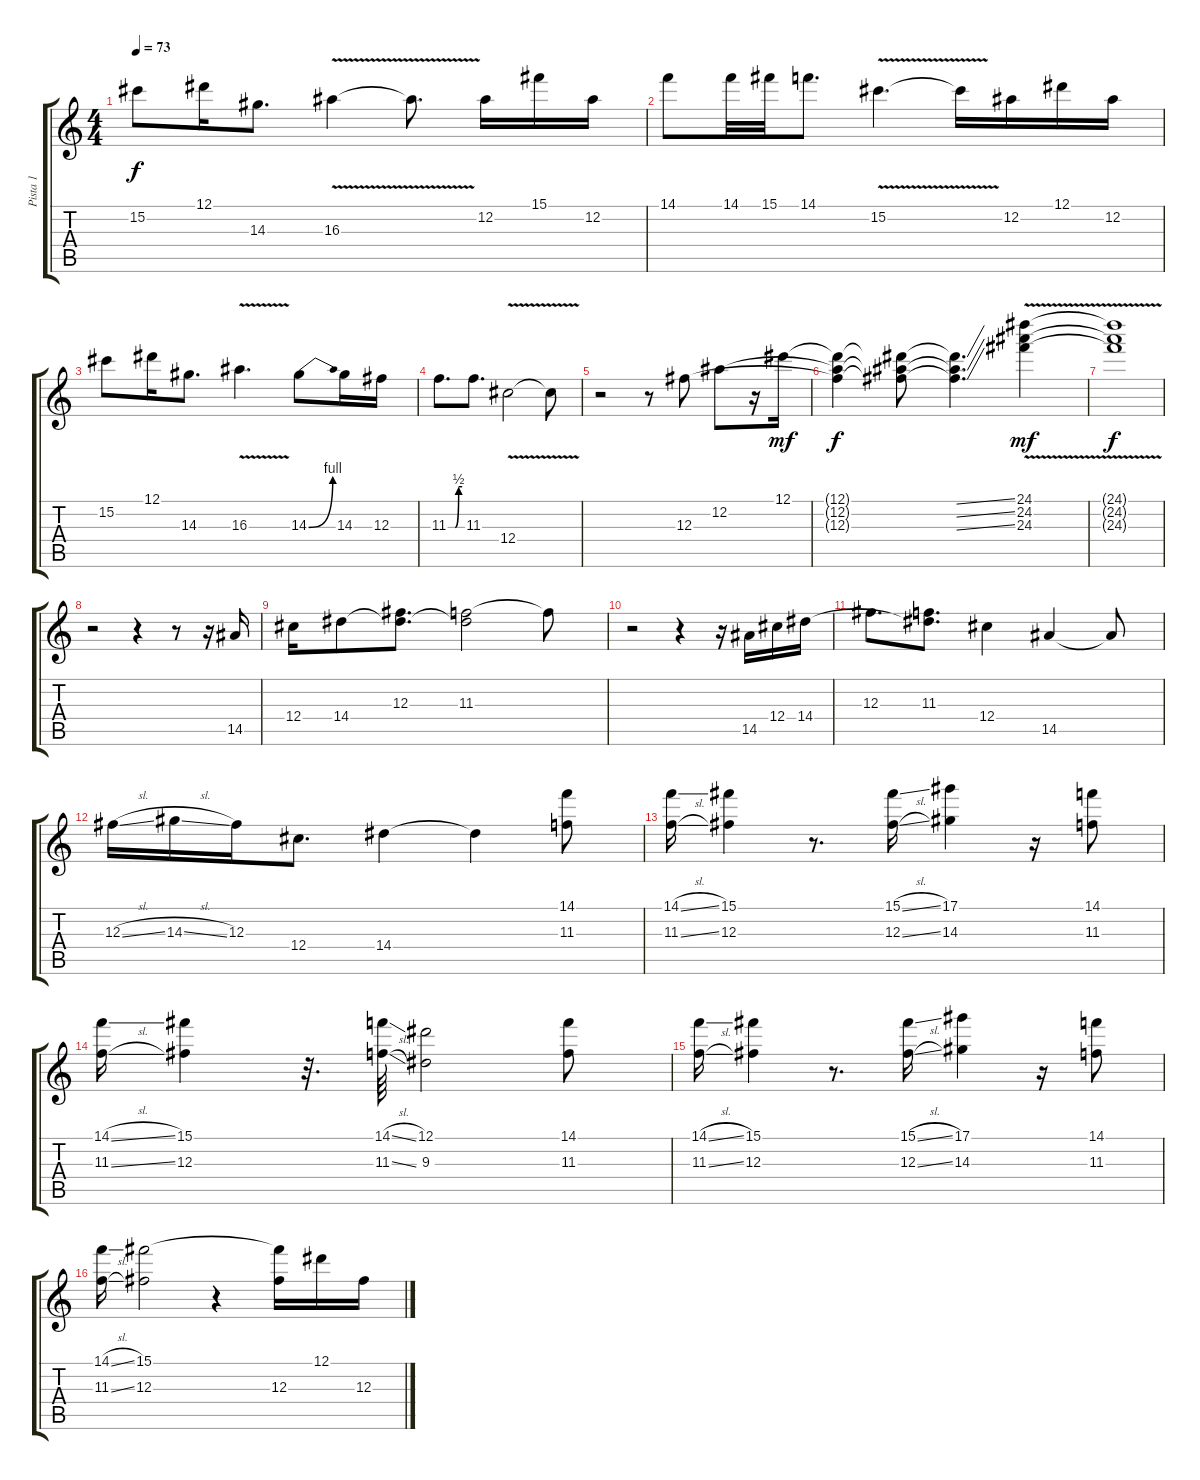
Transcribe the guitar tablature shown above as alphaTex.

\track ("Pista 1" "Pista 1") {instrument distortionguitar}
\staff {score tabs}
\tuning (Eb4 Bb3 Gb3 Db3 Ab2 Eb2) {hide}
\ts (4 4)
\tempo 73
\clef g2
\ks c
15.2.8{dy f} 12.1.16 14.3.8{d} 16.3{v}.4 16.3{t}.8{d} 12.2.16 15.1.16 12.2.16 |
14.1.8 14.1.32 15.1.32 14.1.8{d} 15.2{v}.4{d} 15.2{t}.16 12.2.16 12.1.16 12.2.16 |
15.2.8 12.1.16 14.3.8{d} 16.3{v}.4{d} 14.3{be (bend 0 0 60 4)}.8 14.3.16 12.3.16 |
11.3{be (custom 0 0 15 0 30 0 45 2 60 2)}.8{d} 11.3.8{d} 12.4{v}.2 12.4{t}.8 |
r.2 r.8 12.3.8 12.2.8 r.16 12.1.16{dy mf} |
(12.1{t} 12.2{t} 12.3{t}).4{dy f} (12.1{t} 12.2{t} 12.3{t}).8 (12.1{ss t} 12.2{ss t} 12.3{ss t}).4{d} (24.1{v} 24.2{v} 24.3{v}).4{dy mf} |
(24.1{t} 24.2{t} 24.3{t}).1{dy f} |
r.2{instrument electricguitarjazz} r.4 r.8 r.16 14.5.16 |
12.4.16 14.4.8 (12.3 14.4{t}).8{d} (11.3 14.4{t}).2 11.3{t}.8 |
r.2{instrument electricguitarjazz} r.4 r.16 14.5.16 12.4.16 14.4.16 |
12.3.8{d} (11.3 14.4{t}).8{d} 12.4.4 14.5.4 14.5{t}.8 |
12.3{sl}.16 14.3{sl}.16 12.3.16 12.4.8{d} 14.4.4 14.4{t}.4 (14.1 11.3).8 |
(14.1{sl} 11.3{sl}).16 (15.1 12.3).4 r.8{d} (15.1{sl} 12.3{sl}).16 (17.1 14.3).4 r.16 (14.1 11.3).8 |
(14.1{sl} 11.3{sl}).16 (15.1 12.3).4 r.32{d} (14.1{sl} 11.3{sl}).64 (12.1 9.3).2 (14.1 11.3).8 |
(14.1{sl} 11.3{sl}).16 (15.1 12.3).4 r.8{d} (15.1{sl} 12.3{sl}).16 (17.1 14.3).4 r.16 (14.1 11.3).8 |
(14.1{sl} 11.3{sl}).16 (15.1 12.3).2 r.4 (15.1{t} 12.3).16 12.1.16 12.3.16
